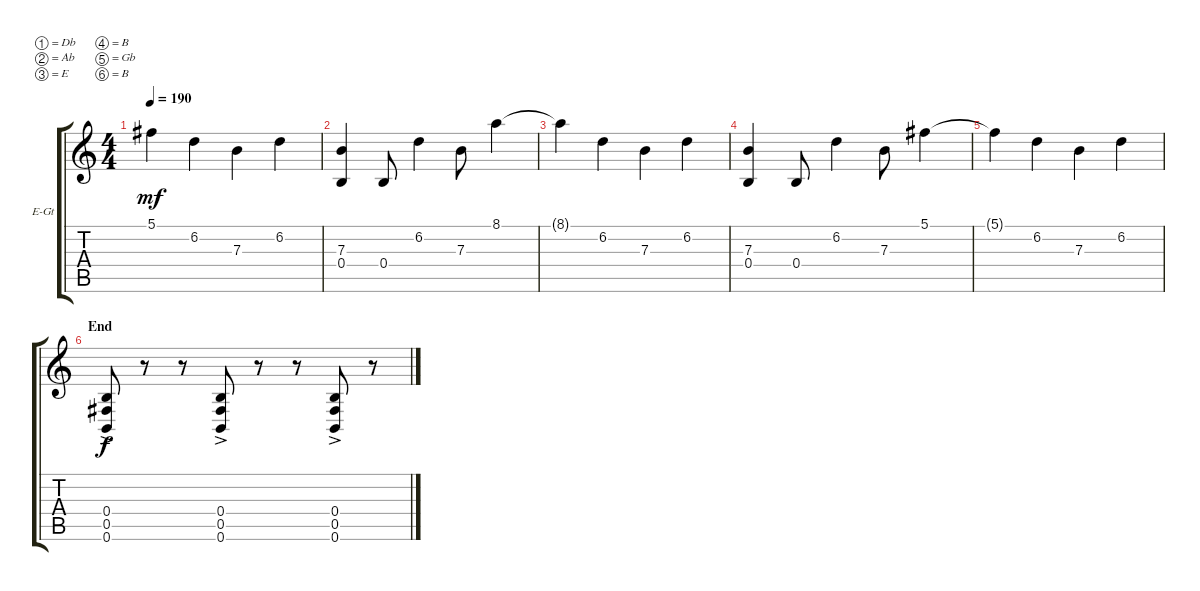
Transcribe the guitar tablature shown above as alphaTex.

\bracketExtendMode groupsimilarinstruments
\firstSystemTrackNameOrientation horizontal
\otherSystemsTrackNameOrientation horizontal
\track ("Dan Dist" "E-Gt") {instrument distortionguitar}
\staff {score tabs}
\tuning (Db4 Ab3 E3 B2 Gb2 B1)
\ts (4 4)
\tempo 190
\clef g2
\ks c
5.1{t}.4{dy mf} 6.2.4 7.3.4 6.2.4 |
(7.3 0.4).4 0.4.8 6.2.4 7.3.8 8.1.4 |
8.1{t}.4 6.2.4 7.3.4 6.2.4 |
(7.3 0.4).4 0.4.8 6.2.4 7.3.8 5.1.4 |
5.1{t}.4 6.2.4 7.3.4 6.2.4 |
\section ("" "End")
(0.4{ac} 0.5{ac} 0.6{ac}).8{dy f} r.8 r.8 (0.4{ac} 0.5{ac} 0.6{ac}).8 r.8 r.8 (0.4{ac} 0.5{ac} 0.6{ac}).8 r.8
